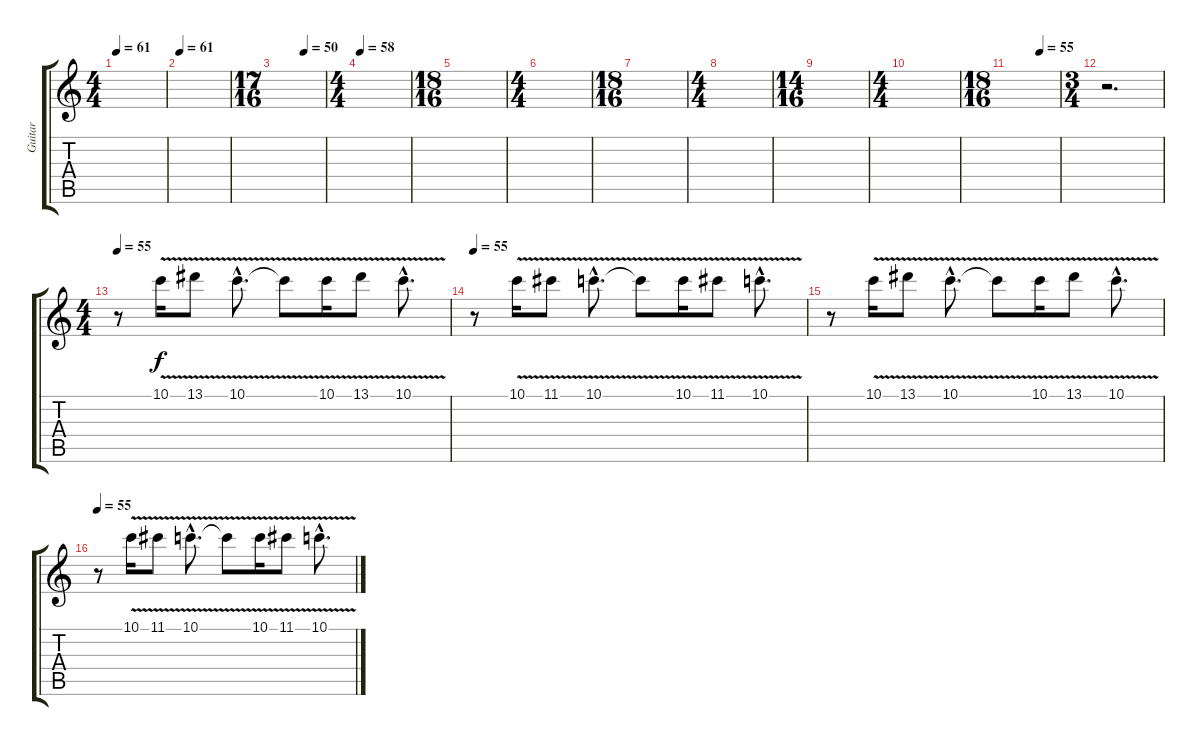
\track ("Guitar" "Guitar") {instrument electricguitarjazz}
\staff {score tabs}
\tuning (D4 A3 F3 C3 G2 C2) {hide}
\ts (4 4)
\tempo 61
\clef g2
\ks c
|
\tempo 61
|
\ts (17 16)
\tempo (50 0.5882352941176471)
|
\ts (4 4)
\tempo 58
|
\ts (18 16)
|
\ts (4 4)
|
\ts (18 16)
|
\ts (4 4)
|
\ts (14 16)
|
\ts (4 4)
|
\ts (18 16)
\tempo (55 0.6111111111111112)
|
\ts (3 4)
r.2{d volume 0} |
\ts (4 4)
\tempo 55
r.8{volume 6} 10.1{v}.16 13.1{v}.8 10.1{v hac}.8{d} 10.1{t}.8 10.1{v}.16 13.1{v}.8 10.1{v hac}.8{d} |
\tempo 55
r.8 10.1{v}.16 11.1{v}.8 10.1{v hac}.8{d} 10.1{t}.8 10.1{v}.16 11.1{v}.8 10.1{v hac}.8{d} |
r.8 10.1{v}.16 13.1{v}.8 10.1{v hac}.8{d} 10.1{t}.8 10.1{v}.16 13.1{v}.8 10.1{v hac}.8{d} |
\tempo 55
r.8 10.1{v}.16 11.1{v}.8 10.1{v hac}.8{d} 10.1{t}.8 10.1{v}.16 11.1{v}.8 10.1{v hac}.8{d}
